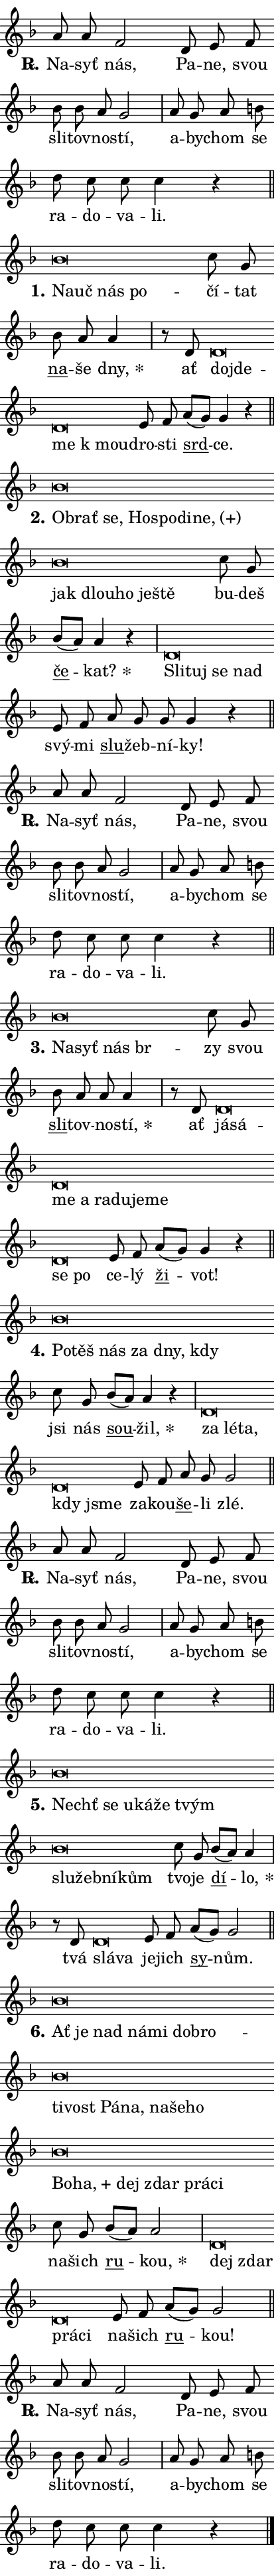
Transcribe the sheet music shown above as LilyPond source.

\version "2.24.0"
\header { tagline = "" }
\paper {
  indent = 0\cm
  top-margin = 0\cm
  right-margin = 0\cm
  bottom-margin = 0\cm
  left-margin = 0\cm
  paper-width = 7\cm
  page-breaking = #ly:one-page-breaking
  system-system-spacing.basic-distance = #11
  score-system-spacing.basic-distance = #11
  ragged-last = ##f
}


%% Author: Thomas Morley
%% https://lists.gnu.org/archive/html/lilypond-user/2020-05/msg00002.html
#(define (line-position grob)
"Returns position of @var[grob} in current system:
   @code{'start}, if at first time-step
   @code{'end}, if at last time-step
   @code{'middle} otherwise
"
  (let* ((col (ly:item-get-column grob))
         (ln (ly:grob-object col 'left-neighbor))
         (rn (ly:grob-object col 'right-neighbor))
         (col-to-check-left (if (ly:grob? ln) ln col))
         (col-to-check-right (if (ly:grob? rn) rn col))
         (break-dir-left
           (and
             (ly:grob-property col-to-check-left 'non-musical #f)
             (ly:item-break-dir col-to-check-left)))
         (break-dir-right
           (and
             (ly:grob-property col-to-check-right 'non-musical #f)
             (ly:item-break-dir col-to-check-right))))
        (cond ((eqv? 1 break-dir-left) 'start)
              ((eqv? -1 break-dir-right) 'end)
              (else 'middle))))

#(define (tranparent-at-line-position vctor)
  (lambda (grob)
  "Relying on @code{line-position} select the relevant enry from @var{vctor}.
Used to determine transparency,"
    (case (line-position grob)
      ((end) (not (vector-ref vctor 0)))
      ((middle) (not (vector-ref vctor 1)))
      ((start) (not (vector-ref vctor 2))))))

noteHeadBreakVisibility =
#(define-music-function (break-visibility)(vector?)
"Makes @code{NoteHead}s transparent relying on @var{break-visibility}"
#{
  \override NoteHead.transparent =
    #(tranparent-at-line-position break-visibility)
#})

#(define delete-ledgers-for-transparent-note-heads
  (lambda (grob)
    "Reads whether a @code{NoteHead} is transparent.
If so this @code{NoteHead} is removed from @code{'note-heads} from
@var{grob}, which is supposed to be @code{LedgerLineSpanner}.
As a result ledgers are not printed for this @code{NoteHead}"
    (let* ((nhds-array (ly:grob-object grob 'note-heads))
           (nhds-list
             (if (ly:grob-array? nhds-array)
                 (ly:grob-array->list nhds-array)
                 '()))
           ;; Relies on the transparent-property being done before
           ;; Staff.LedgerLineSpanner.after-line-breaking is executed.
           ;; This is fragile ...
           (to-keep
             (remove
               (lambda (nhd)
                 (ly:grob-property nhd 'transparent #f))
               nhds-list)))
      ;; TODO find a better method to iterate over grob-arrays, similiar
      ;; to filter/remove etc for lists
      ;; For now rebuilt from scratch
      (set! (ly:grob-object grob 'note-heads)  '())
      (for-each
        (lambda (nhd)
          (ly:pointer-group-interface::add-grob grob 'note-heads nhd))
        to-keep))))

hideNotes = {
  \noteHeadBreakVisibility #begin-of-line-visible
}
unHideNotes = {
  \noteHeadBreakVisibility #all-visible
}

% work-around for resetting accidentals
% https://lilypond.org/doc/v2.23/Documentation/notation/displaying-rhythms#unmetered-music
cadenzaMeasure = {
  \cadenzaOff
  \partial 1024 s1024
  \cadenzaOn
}

#(define-markup-command (accent layout props text) (markup?)
  "Underline accented syllable"
  (interpret-markup layout props
    #{\markup \override #'(offset . 4.3) \underline { #text }#}))

responsum = \markup \concat {
  "R" \hspace #-1.05 \path #0.1 #'((moveto 0 0.07) (lineto 0.9 0.8)) \hspace #0.05 "."
}

\layout {
    \context {
        \Staff
        \remove "Time_signature_engraver"
        \override LedgerLineSpanner.after-line-breaking = #delete-ledgers-for-transparent-note-heads
    }
    \context {
        \Voice {
            \override NoteHead.output-attributes = #'((class . "notehead"))
            \override Hairpin.height = #0.55
        }
    }
    \context {
        \Lyrics {
            \override StanzaNumber.output-attributes = #'((class . "stanzanumber"))
            \override LyricSpace.minimum-distance = #0.9
            \override LyricText.font-name = #"TeX Gyre Schola"
            \override LyricText.font-size = 1
            \override StanzaNumber.font-name = #"TeX Gyre Schola Bold"
            \override StanzaNumber.font-size = 1
        }
    }
}

% magnetic-lyrics.ily
%
%   written by
%     Jean Abou Samra <jean@abou-samra.fr>
%     Werner Lemberg <wl@gnu.org>
%
%   adapted by
%     Jiri Hon <jiri.hon@gmail.com>
%
% Version 2022-Apr-15

% https://www.mail-archive.com/lilypond-user@gnu.org/msg149350.html

#(define (Left_hyphen_pointer_engraver context)
   "Collect syllable-hyphen-syllable occurrences in lyrics and store
them in properties.  This engraver only looks to the left.  For
example, if the lyrics input is @code{foo -- bar}, it does the
following.

@itemize @bullet
@item
Set the @code{text} property of the @code{LyricHyphen} grob between
@q{foo} and @q{bar} to @code{foo}.

@item
Set the @code{left-hyphen} property of the @code{LyricText} grob with
text @q{foo} to the @code{LyricHyphen} grob between @q{foo} and
@q{bar}.
@end itemize

Use this auxiliary engraver in combination with the
@code{lyric-@/text::@/apply-@/magnetic-@/offset!} hook."
   (let ((hyphen #f)
         (text #f))
     (make-engraver
      (acknowledgers
       ((lyric-syllable-interface engraver grob source-engraver)
        (set! text grob)))
      (end-acknowledgers
       ((lyric-hyphen-interface engraver grob source-engraver)
        ;(when (not (grob::has-interface grob 'lyric-space-interface))
          (set! hyphen grob)));)
      ((stop-translation-timestep engraver)
       (when (and text hyphen)
         (ly:grob-set-object! text 'left-hyphen hyphen))
       (set! text #f)
       (set! hyphen #f)))))

#(define (lyric-text::apply-magnetic-offset! grob)
   "If the space between two syllables is less than the value in
property @code{LyricText@/.details@/.squash-threshold}, move the right
syllable to the left so that it gets concatenated with the left
syllable.

Use this function as a hook for
@code{LyricText@/.after-@/line-@/breaking} if the
@code{Left_@/hyphen_@/pointer_@/engraver} is active."
   (let ((hyphen (ly:grob-object grob 'left-hyphen #f)))
     (when hyphen
       (let ((left-text (ly:spanner-bound hyphen LEFT)))
         (when (grob::has-interface left-text 'lyric-syllable-interface)
           (let* ((common (ly:grob-common-refpoint grob left-text X))
                  (this-x-ext (ly:grob-extent grob common X))
                  (left-x-ext
                   (begin
                     ;; Trigger magnetism for left-text.
                     (ly:grob-property left-text 'after-line-breaking)
                     (ly:grob-extent left-text common X)))
                  ;; `delta` is the gap width between two syllables.
                  (delta (- (interval-start this-x-ext)
                            (interval-end left-x-ext)))
                  (details (ly:grob-property grob 'details))
                  (threshold (assoc-get 'squash-threshold details 0.2)))
             (when (< delta threshold)
               (let* (;; We have to manipulate the input text so that
                      ;; ligatures crossing syllable boundaries are not
                      ;; disabled.  For languages based on the Latin
                      ;; script this is essentially a beautification.
                      ;; However, for non-Western scripts it can be a
                      ;; necessity.
                      (lt (ly:grob-property left-text 'text))
                      (rt (ly:grob-property grob 'text))
                      (is-space (grob::has-interface hyphen 'lyric-space-interface))
                      (space (if is-space " " ""))
                      (space-markup (grob-interpret-markup grob " "))
                      (space-size (interval-length (ly:stencil-extent space-markup X)))
                      (extra-delta (if is-space space-size 0))
                      ;; Append new syllable.
                      (ltrt-space (if (and (string? lt) (string? rt))
                                (string-append lt space rt)
                                (make-concat-markup (list lt space rt))))
                      ;; Right-align `ltrt` to the right side.
                      (ltrt-space-markup (grob-interpret-markup
                               grob
                               (make-translate-markup
                                (cons (interval-length this-x-ext) 0)
                                (make-right-align-markup ltrt-space)))))
                 (begin
                   ;; Don't print `left-text`.
                   (ly:grob-set-property! left-text 'stencil #f)
                   ;; Set text and stencil (which holds all collected
                   ;; syllables so far) and shift it to the left.
                   (ly:grob-set-property! grob 'text ltrt-space)
                   (ly:grob-set-property! grob 'stencil ltrt-space-markup)
                   (ly:grob-translate-axis! grob (- (- delta extra-delta)) X))))))))))


#(define (lyric-hyphen::displace-bounds-first grob)
   ;; Make very sure this callback isn't triggered too early.
   (let ((left (ly:spanner-bound grob LEFT))
         (right (ly:spanner-bound grob RIGHT)))
     (ly:grob-property left 'after-line-breaking)
     (ly:grob-property right 'after-line-breaking)
     (ly:lyric-hyphen::print grob)))

squashThreshold = #0.4

\layout {
  \context {
    \Lyrics
    \consists #Left_hyphen_pointer_engraver
    \override LyricText.after-line-breaking =
      #lyric-text::apply-magnetic-offset!
    \override LyricHyphen.stencil = #lyric-hyphen::displace-bounds-first
    \override LyricText.details.squash-threshold = \squashThreshold
    \override LyricHyphen.minimum-distance = 0
    \override LyricHyphen.minimum-length = \squashThreshold
  }
}

squash = \override LyricText.details.squash-threshold = 9999
unSquash = \override LyricText.details.squash-threshold = \squashThreshold

left = \override LyricText.self-alignment-X = #LEFT
unLeft = \revert LyricText.self-alignment-X

starOffset = #(lambda (grob) 
                (let ((x_offset (ly:self-alignment-interface::aligned-on-x-parent grob)))
                  (if (= x_offset 0) 0 (+ x_offset 1.2))))

star = #(define-music-function (syllable)(string?)
"Append star separator at the end of a syllable"
#{
  \once \override LyricText.X-offset = #starOffset
  \lyricmode { \markup {
    #syllable
    \override #'((font-name . "TeX Gyre Schola Bold")) \hspace #0.2 \lower #0.65 \larger "*"
  } }
#})

starAccent = #(define-music-function (syllable)(string?)
"Append star separator at the end of a syllable and make accent"
#{
  \once \override LyricText.X-offset = #starOffset
  \lyricmode { \markup {
    \accent #syllable
    \override #'((font-name . "TeX Gyre Schola Bold")) \hspace #0.2 \lower #0.65 \larger "*"
  } }
#})

breath = #(define-music-function (syllable)(string?)
"Append breathing indicator at the end of a syllable"
#{
  \lyricmode { \markup { #syllable "+" } }
#})

optionalBreath = #(define-music-function (syllable)(string?)
"Append optional breathing indicator at the end of a syllable"
#{
  \lyricmode { \markup { #syllable "(+)" } }
#})


\score {
    <<
        \new Voice = "melody" { \cadenzaOn \key f \major \relative { a'8 a f2 d8 e f \bar "" bes bes a g2 \cadenzaMeasure \bar "|" a8 g a b \bar "" d c c c4 r \cadenzaMeasure \bar "||" \break } }
        \new Lyrics \lyricsto "melody" { \lyricmode { \set stanza = \responsum
Na -- syť nás, Pa -- ne, svou sli -- tov -- no -- stí, a -- by -- chom se ra -- do -- va -- li. } }
    >>
    \layout {}
}

\score {
    <<
        \new Voice = "melody" { \cadenzaOn \key f \major \relative { bes'\breve*1/16 \hideNotes \breve*1/16 \bar "" \breve*1/16 \breve*1/16 \bar "" \unHideNotes c8 g \bar "" bes a a4 \cadenzaMeasure \bar "|" r8 d,8 d\breve*1/16 \hideNotes \breve*1/16 \bar "" \breve*1/16 \breve*1/16 \bar "" \unHideNotes e8 f \bar "" a[( g)] g4 r \cadenzaMeasure \bar "||" \break } }
        \new Lyrics \lyricsto "melody" { \lyricmode { \set stanza = "1."
\left Na -- \squash uč nás po -- \unLeft \unSquash čí -- tat \markup \accent na -- še \star dny, ať \left do -- \squash jde -- me "k mou" -- \unLeft \unSquash dro -- sti \markup \accent srd -- ce. } }
    >>
    \layout {}
}

\score {
    <<
        \new Voice = "melody" { \cadenzaOn \key f \major \relative { bes'\breve*1/16 \hideNotes \breve*1/16 \bar "" \breve*1/16 \bar "" \breve*1/16 \bar "" \breve*1/16 \bar "" \breve*1/16 \bar "" \breve*1/16 \bar "" \breve*1/16 \bar "" \breve*1/16 \bar "" \breve*1/16 \bar "" \breve*1/16 \breve*1/16 \bar "" \unHideNotes c8 g \bar "" bes[( a)] a4 r \cadenzaMeasure \bar "|" d,\breve*1/16 \hideNotes \breve*1/16 \bar "" \breve*1/16 \breve*1/16 \bar "" \unHideNotes e8 f \bar "" a g g g4 r \cadenzaMeasure \bar "||" \break } }
        \new Lyrics \lyricsto "melody" { \lyricmode { \set stanza = "2."
\left O -- \squash brať se, Ho -- spo -- di -- \optionalBreath ne, jak dlou -- ho je -- ště \unLeft \unSquash bu -- deš \markup \accent če -- \star kat? \left Sli -- \squash tuj se nad \unLeft \unSquash svý -- mi \markup \accent slu -- žeb -- ní -- ky! } }
    >>
    \layout {}
}

\score {
    <<
        \new Voice = "melody" { \cadenzaOn \key f \major \relative { a'8 a f2 d8 e f \bar "" bes bes a g2 \cadenzaMeasure \bar "|" a8 g a b \bar "" d c c c4 r \cadenzaMeasure \bar "||" \break } }
        \new Lyrics \lyricsto "melody" { \lyricmode { \set stanza = \responsum
Na -- syť nás, Pa -- ne, svou sli -- tov -- no -- stí, a -- by -- chom se ra -- do -- va -- li. } }
    >>
    \layout {}
}

\score {
    <<
        \new Voice = "melody" { \cadenzaOn \key f \major \relative { bes'\breve*1/16 \hideNotes \breve*1/16 \bar "" \breve*1/16 \breve*1/16 \bar "" \unHideNotes c8 g \bar "" bes a a a4 \cadenzaMeasure \bar "|" r8 d,8 d\breve*1/16 \hideNotes \breve*1/16 \bar "" \breve*1/16 \bar "" \breve*1/16 \bar "" \breve*1/16 \bar "" \breve*1/16 \bar "" \breve*1/16 \bar "" \breve*1/16 \bar "" \breve*1/16 \breve*1/16 \bar "" \unHideNotes e8 f \bar "" a[( g)] g4 r \cadenzaMeasure \bar "||" \break } }
        \new Lyrics \lyricsto "melody" { \lyricmode { \set stanza = "3."
\left Na -- \squash syť nás br -- \unLeft \unSquash zy svou \markup \accent sli -- tov -- no -- \star stí, ať \left já -- \squash sá -- me a ra -- du -- je -- me se po \unLeft \unSquash ce -- lý \markup \accent ži -- vot! } }
    >>
    \layout {}
}

\score {
    <<
        \new Voice = "melody" { \cadenzaOn \key f \major \relative { bes'\breve*1/16 \hideNotes \breve*1/16 \bar "" \breve*1/16 \bar "" \breve*1/16 \bar "" \breve*1/16 \breve*1/16 \bar "" \unHideNotes c8 g \bar "" bes[( a)] a4 r \cadenzaMeasure \bar "|" d,\breve*1/16 \hideNotes \breve*1/16 \bar "" \breve*1/16 \bar "" \breve*1/16 \breve*1/16 \bar "" \unHideNotes e8 f \bar "" a g g2 \cadenzaMeasure \bar "||" \break } }
        \new Lyrics \lyricsto "melody" { \lyricmode { \set stanza = "4."
\left Po -- \squash těš nás za dny, kdy \unLeft \unSquash jsi nás \markup \accent sou -- \star žil, \left za \squash lé -- ta, kdy jsme \unLeft \unSquash za -- kou -- \markup \accent še -- li zlé. } }
    >>
    \layout {}
}

\score {
    <<
        \new Voice = "melody" { \cadenzaOn \key f \major \relative { a'8 a f2 d8 e f \bar "" bes bes a g2 \cadenzaMeasure \bar "|" a8 g a b \bar "" d c c c4 r \cadenzaMeasure \bar "||" \break } }
        \new Lyrics \lyricsto "melody" { \lyricmode { \set stanza = \responsum
Na -- syť nás, Pa -- ne, svou sli -- tov -- no -- stí, a -- by -- chom se ra -- do -- va -- li. } }
    >>
    \layout {}
}

\score {
    <<
        \new Voice = "melody" { \cadenzaOn \key f \major \relative { bes'\breve*1/16 \hideNotes \breve*1/16 \bar "" \breve*1/16 \bar "" \breve*1/16 \bar "" \breve*1/16 \bar "" \breve*1/16 \bar "" \breve*1/16 \bar "" \breve*1/16 \bar "" \breve*1/16 \breve*1/16 \bar "" \unHideNotes c8 g \bar "" bes[( a)] a4 \cadenzaMeasure \bar "|" r8 d,8 d\breve*1/16 \hideNotes \breve*1/16 \bar "" \unHideNotes e8 f \bar "" a[( g)] g2 \cadenzaMeasure \bar "||" \break } }
        \new Lyrics \lyricsto "melody" { \lyricmode { \set stanza = "5."
\left Nechť \squash se u -- ká -- že tvým slu -- žeb -- ní -- kům \unLeft \unSquash tvo -- je \markup \accent dí -- \star lo, tvá \left slá -- \squash va \unLeft \unSquash je -- jich \markup \accent sy -- nům. } }
    >>
    \layout {}
}

\score {
    <<
        \new Voice = "melody" { \cadenzaOn \key f \major \relative { bes'\breve*1/16 \hideNotes \breve*1/16 \bar "" \breve*1/16 \bar "" \breve*1/16 \bar "" \breve*1/16 \bar "" \breve*1/16 \bar "" \breve*1/16 \bar "" \breve*1/16 \bar "" \breve*1/16 \bar "" \breve*1/16 \bar "" \breve*1/16 \bar "" \breve*1/16 \bar "" \breve*1/16 \bar "" \breve*1/16 \bar "" \breve*1/16 \bar "" \breve*1/16 \bar "" \breve*1/16 \bar "" \breve*1/16 \bar "" \breve*1/16 \breve*1/16 \bar "" \unHideNotes c8 g \bar "" bes[( a)] a2 \cadenzaMeasure \bar "|" d,\breve*1/16 \hideNotes \breve*1/16 \bar "" \breve*1/16 \breve*1/16 \bar "" \unHideNotes e8 f \bar "" a[( g)] g2 \cadenzaMeasure \bar "||" \break } }
        \new Lyrics \lyricsto "melody" { \lyricmode { \set stanza = "6."
\left Ať \squash je nad ná -- mi dob -- ro -- ti -- vost Pá -- na, na -- še -- ho Bo -- \breath "ha," dej zdar prá -- ci \unLeft \unSquash na -- šich \markup \accent ru -- \star kou, \left dej \squash zdar prá -- ci \unLeft \unSquash na -- šich \markup \accent ru -- kou! } }
    >>
    \layout {}
}

\score {
    <<
        \new Voice = "melody" { \cadenzaOn \key f \major \relative { a'8 a f2 d8 e f \bar "" bes bes a g2 \cadenzaMeasure \bar "|" a8 g a b \bar "" d c c c4 r \cadenzaMeasure \bar "||" \break } \bar "|." }
        \new Lyrics \lyricsto "melody" { \lyricmode { \set stanza = \responsum
Na -- syť nás, Pa -- ne, svou sli -- tov -- no -- stí, a -- by -- chom se ra -- do -- va -- li. } }
    >>
    \layout {}
}
